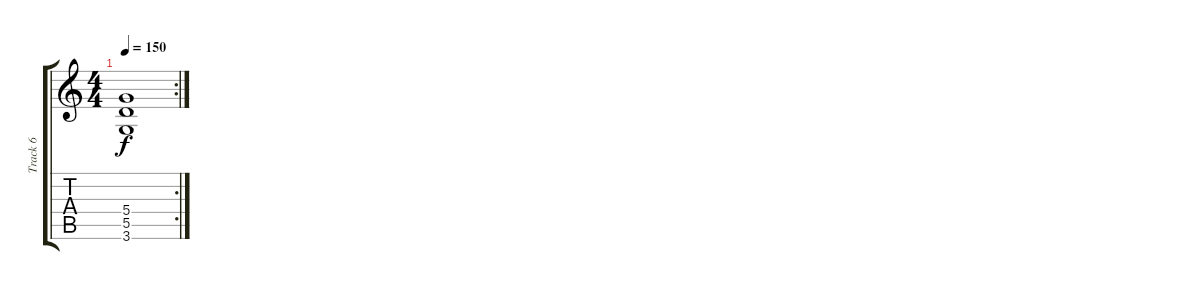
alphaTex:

\track ("Track 6" "Track 6") {instrument distortionguitar}
\staff {score tabs}
\tuning (E4 B3 G3 D3 A2 E2) {hide}
\rc 2
\ts (4 4)
\tempo 150
\clef g2
\ks c
(5.4 5.5 3.6).1{dy f}
